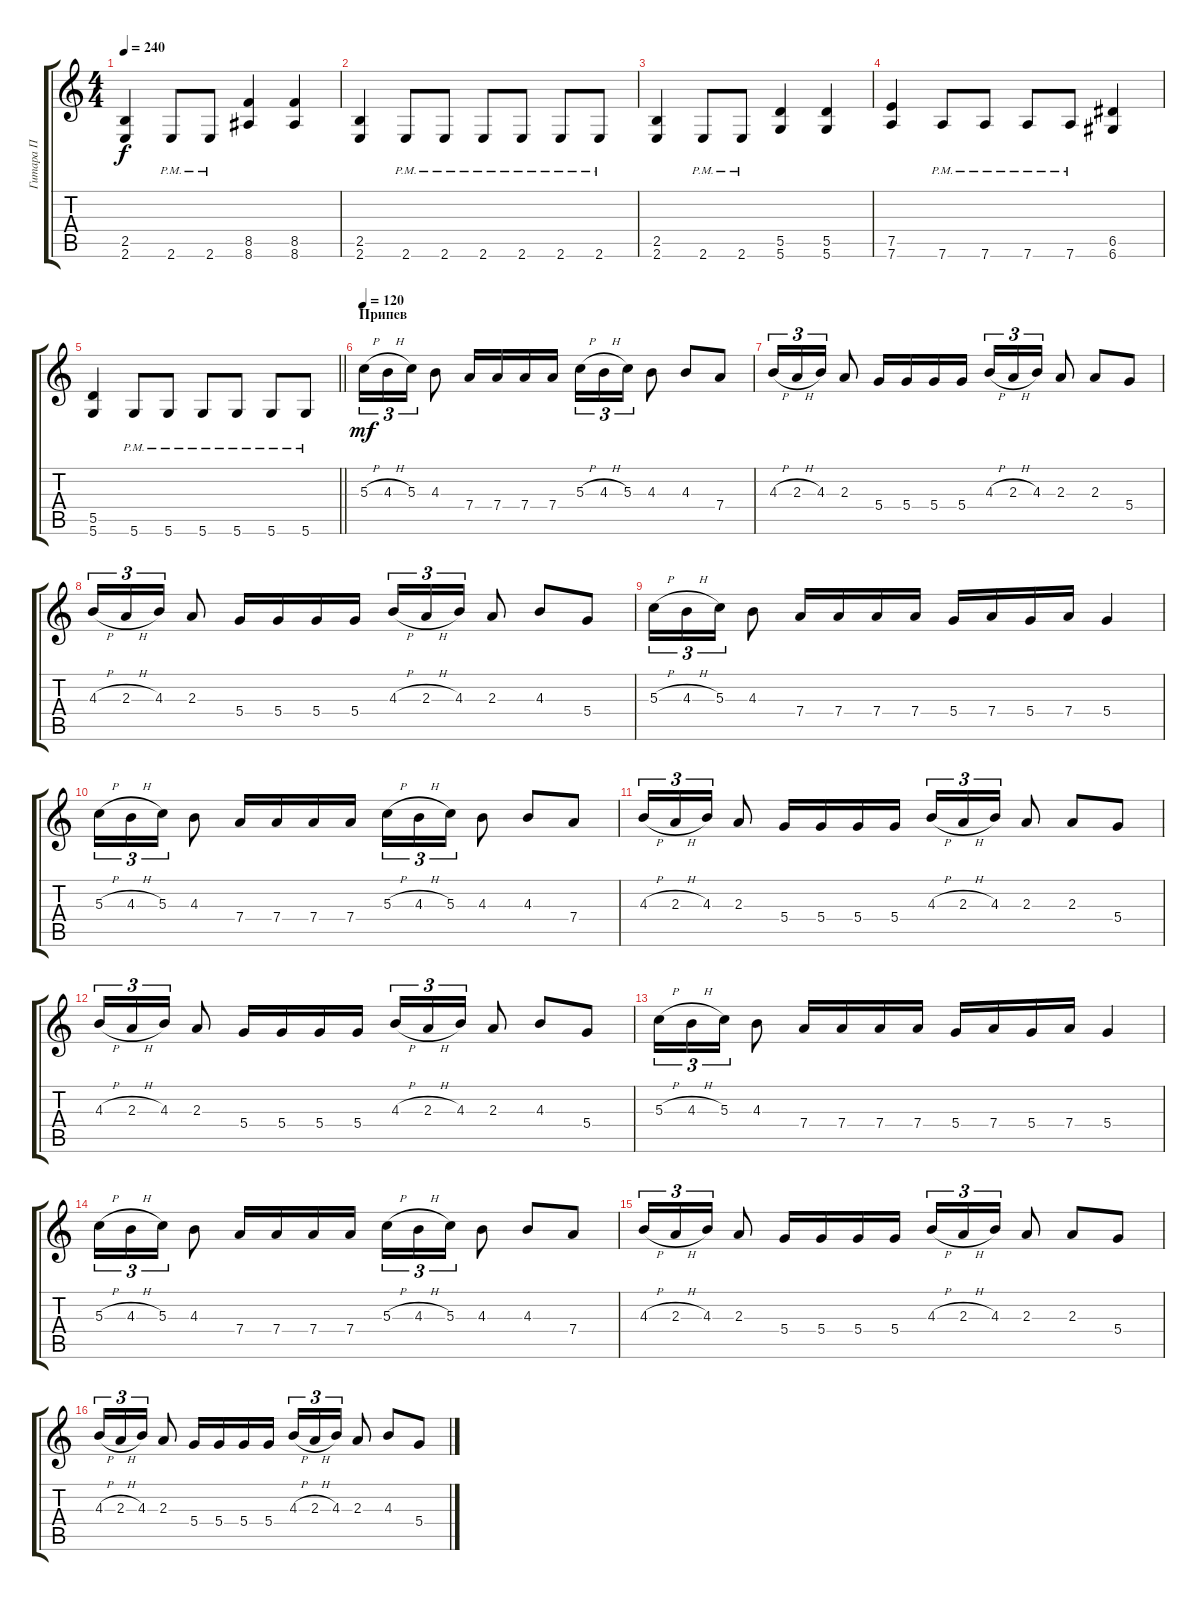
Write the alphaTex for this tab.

\track ("Гитара П" "Гитара П") {instrument electricguitarclean}
\staff {score tabs}
\tuning (E4 B3 G3 D3 A2 D2) {hide}
\ts (4 4)
\tempo 240
\clef g2
\ks c
(2.5 2.6).4{dy f} 2.6{pm}.8 2.6{pm}.8 (8.5 8.6).4 (8.5 8.6).4 |
(2.5 2.6).4 2.6{pm}.8 2.6{pm}.8 2.6{pm}.8 2.6{pm}.8 2.6{pm}.8 2.6{pm}.8 |
(2.5 2.6).4 2.6{pm}.8 2.6{pm}.8 (5.5 5.6).4 (5.5 5.6).4 |
(7.5 7.6).4 7.6{pm}.8 7.6{pm}.8 7.6{pm}.8 7.6{pm}.8 (6.5 6.6).4 |
\barLineRight lightlight
(5.5 5.6).4 5.6{pm}.8 5.6{pm}.8 5.6{pm}.8 5.6{pm}.8 5.6{pm}.8 5.6{pm}.8 |
\section ("" "Припев")
\tempo 120
5.3{h}.16{tu (3 2) dy mf} 4.3{h}.16{tu (3 2)} 5.3.16{tu (3 2)} 4.3.8 7.4.16 7.4.16 7.4.16 7.4.16 5.3{h}.16{tu (3 2)} 4.3{h}.16{tu (3 2)} 5.3.16{tu (3 2)} 4.3.8 4.3.8 7.4.8 |
4.3{h}.16{tu (3 2)} 2.3{h}.16{tu (3 2)} 4.3.16{tu (3 2)} 2.3.8 5.4.16 5.4.16 5.4.16 5.4.16 4.3{h}.16{tu (3 2)} 2.3{h}.16{tu (3 2)} 4.3.16{tu (3 2)} 2.3.8 2.3.8 5.4.8 |
4.3{h}.16{tu (3 2)} 2.3{h}.16{tu (3 2)} 4.3.16{tu (3 2)} 2.3.8 5.4.16 5.4.16 5.4.16 5.4.16 4.3{h}.16{tu (3 2)} 2.3{h}.16{tu (3 2)} 4.3.16{tu (3 2)} 2.3.8 4.3.8 5.4.8 |
5.3{h}.16{tu (3 2)} 4.3{h}.16{tu (3 2)} 5.3.16{tu (3 2)} 4.3.8 7.4.16 7.4.16 7.4.16 7.4.16 5.4.16 7.4.16 5.4.16 7.4.16 5.4.4 |
5.3{h}.16{tu (3 2)} 4.3{h}.16{tu (3 2)} 5.3.16{tu (3 2)} 4.3.8 7.4.16 7.4.16 7.4.16 7.4.16 5.3{h}.16{tu (3 2)} 4.3{h}.16{tu (3 2)} 5.3.16{tu (3 2)} 4.3.8 4.3.8 7.4.8 |
4.3{h}.16{tu (3 2)} 2.3{h}.16{tu (3 2)} 4.3.16{tu (3 2)} 2.3.8 5.4.16 5.4.16 5.4.16 5.4.16 4.3{h}.16{tu (3 2)} 2.3{h}.16{tu (3 2)} 4.3.16{tu (3 2)} 2.3.8 2.3.8 5.4.8 |
4.3{h}.16{tu (3 2)} 2.3{h}.16{tu (3 2)} 4.3.16{tu (3 2)} 2.3.8 5.4.16 5.4.16 5.4.16 5.4.16 4.3{h}.16{tu (3 2)} 2.3{h}.16{tu (3 2)} 4.3.16{tu (3 2)} 2.3.8 4.3.8 5.4.8 |
5.3{h}.16{tu (3 2)} 4.3{h}.16{tu (3 2)} 5.3.16{tu (3 2)} 4.3.8 7.4.16 7.4.16 7.4.16 7.4.16 5.4.16 7.4.16 5.4.16 7.4.16 5.4.4 |
5.3{h}.16{tu (3 2)} 4.3{h}.16{tu (3 2)} 5.3.16{tu (3 2)} 4.3.8 7.4.16 7.4.16 7.4.16 7.4.16 5.3{h}.16{tu (3 2)} 4.3{h}.16{tu (3 2)} 5.3.16{tu (3 2)} 4.3.8 4.3.8 7.4.8 |
4.3{h}.16{tu (3 2)} 2.3{h}.16{tu (3 2)} 4.3.16{tu (3 2)} 2.3.8 5.4.16 5.4.16 5.4.16 5.4.16 4.3{h}.16{tu (3 2)} 2.3{h}.16{tu (3 2)} 4.3.16{tu (3 2)} 2.3.8 2.3.8 5.4.8 |
4.3{h}.16{tu (3 2)} 2.3{h}.16{tu (3 2)} 4.3.16{tu (3 2)} 2.3.8 5.4.16 5.4.16 5.4.16 5.4.16 4.3{h}.16{tu (3 2)} 2.3{h}.16{tu (3 2)} 4.3.16{tu (3 2)} 2.3.8 4.3.8 5.4.8
